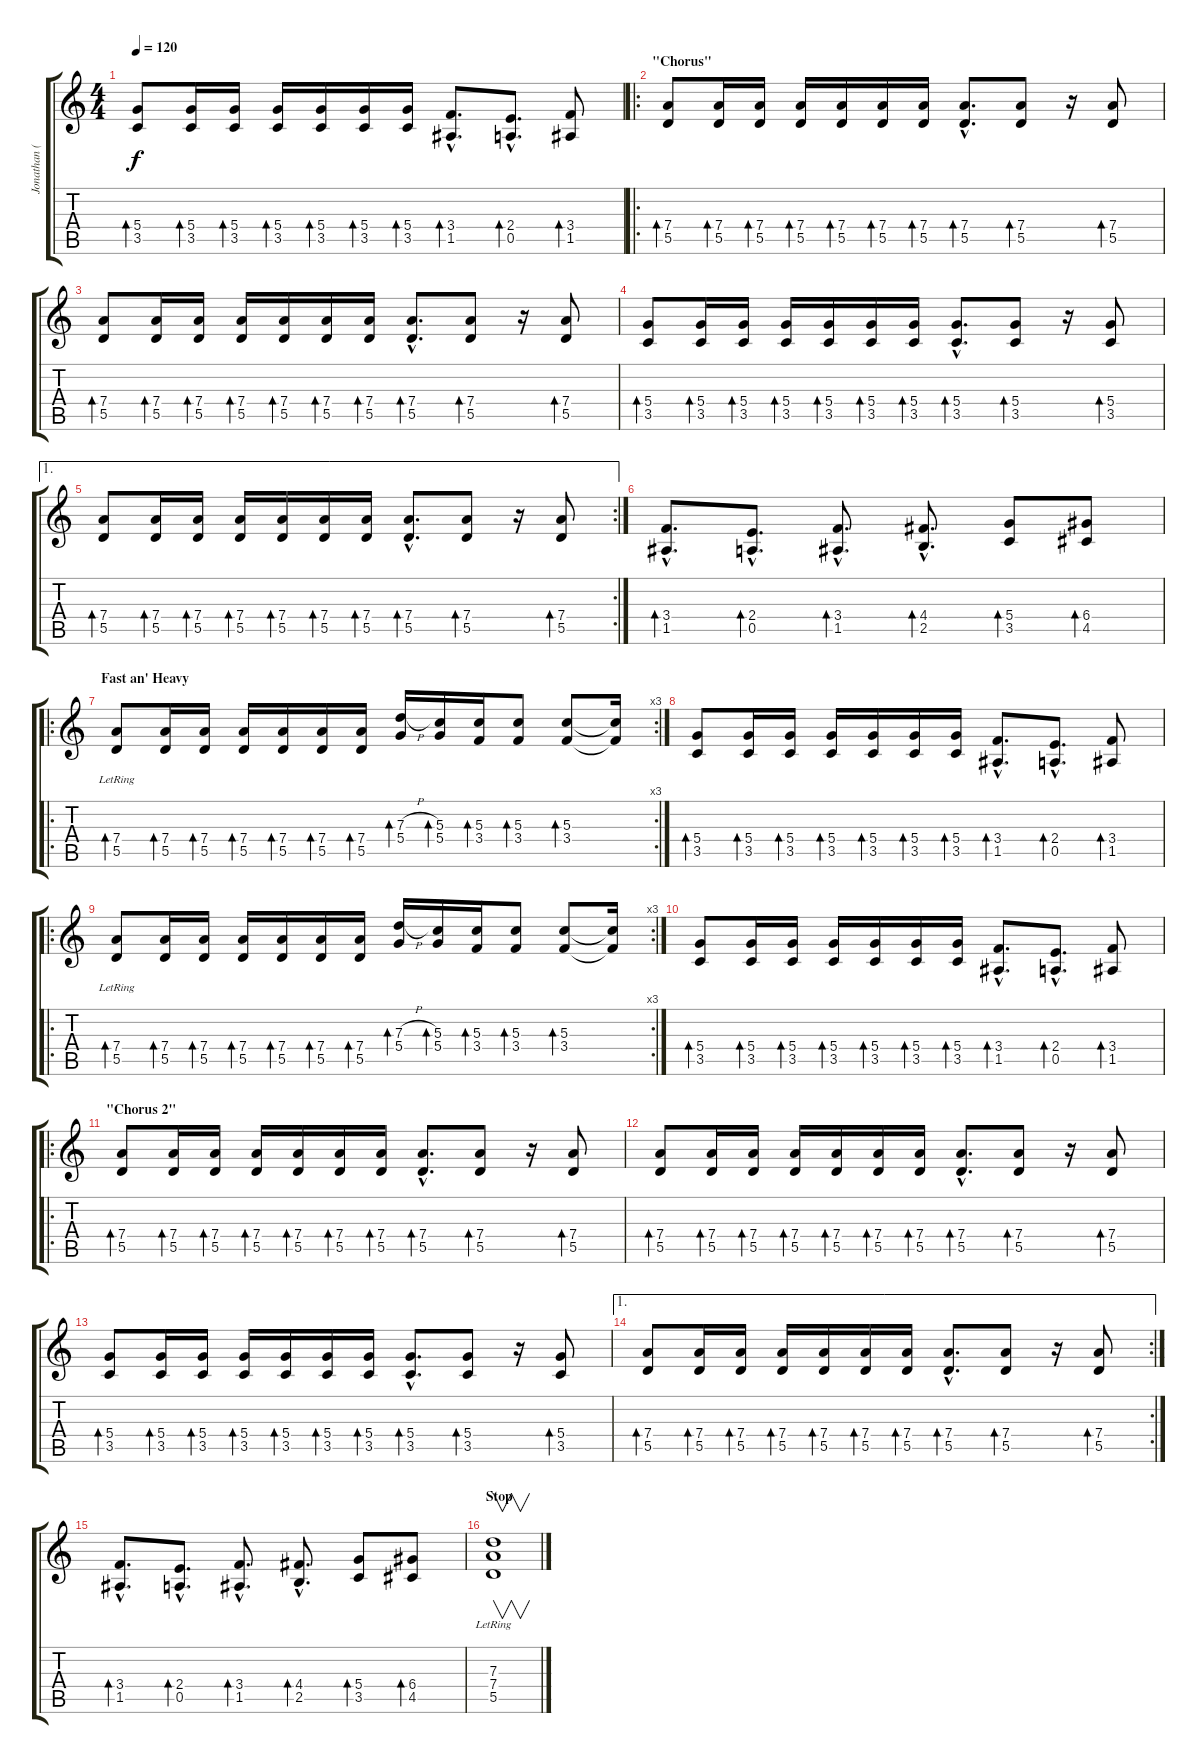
\track ("Jonathan (clean)" "Jonathan (") {instrument electricguitarmuted}
\staff {score tabs}
\tuning (E4 B3 G3 D3 A2 E2) {hide}
\ts (4 4)
\tempo 120
\clef g2
\ks c
(5.4 3.5).8{bd 60 dy f} (5.4 3.5).16{bd 60} (5.4 3.5).16{bd 60} (5.4 3.5).16{bd 60} (5.4 3.5).16{bd 60} (5.4 3.5).16{bd 60} (5.4 3.5).16{bd 60} (3.4{hac} 1.5{hac}).8{d bd 60} (2.4{hac} 0.5{hac}).8{d bd 60} (3.4 1.5).8{bd 60} |
\ro
\section ("" "\"Chorus\"")
(7.4 5.5).8{bd 60} (7.4 5.5).16{bd 60} (7.4 5.5).16{bd 60} (7.4 5.5).16{bd 60} (7.4 5.5).16{bd 60} (7.4 5.5).16{bd 60} (7.4 5.5).16{bd 60} (7.4{hac} 5.5{hac}).8{d bd 60} (7.4 5.5).8{bd 60} r.16 (7.4 5.5).8{bd 60} |
(7.4 5.5).8{bd 60} (7.4 5.5).16{bd 60} (7.4 5.5).16{bd 60} (7.4 5.5).16{bd 60} (7.4 5.5).16{bd 60} (7.4 5.5).16{bd 60} (7.4 5.5).16{bd 60} (7.4{hac} 5.5{hac}).8{d bd 60} (7.4 5.5).8{bd 60} r.16 (7.4 5.5).8{bd 60} |
(5.4 3.5).8{bd 60} (5.4 3.5).16{bd 60} (5.4 3.5).16{bd 60} (5.4 3.5).16{bd 60} (5.4 3.5).16{bd 60} (5.4 3.5).16{bd 60} (5.4 3.5).16{bd 60} (5.4{hac} 3.5{hac}).8{d bd 60} (5.4 3.5).8{bd 60} r.16 (5.4 3.5).8{bd 60} |
\ae 1
\rc 2
(7.4 5.5).8{bd 60} (7.4 5.5).16{bd 60} (7.4 5.5).16{bd 60} (7.4 5.5).16{bd 60} (7.4 5.5).16{bd 60} (7.4 5.5).16{bd 60} (7.4 5.5).16{bd 60} (7.4{hac} 5.5{hac}).8{d bd 60} (7.4 5.5).8{bd 60} r.16 (7.4 5.5).8{bd 60} |
(3.4{hac} 1.5{hac}).8{d bd 60} (2.4{hac} 0.5{hac}).8{d bd 60} (3.4{hac} 1.5{hac}).8{d bd 60} (4.4{hac} 2.5{hac}).8{d bd 60} (5.4 3.5).8{bd 60} (6.4 4.5).8{bd 60} |
\ro
\rc 3
\section ("" "Fast an' Heavy")
(7.4{lr} 5.5{lr}).8{bd 60} (7.4 5.5).16{bd 60} (7.4 5.5).16{bd 60} (7.4 5.5).16{bd 60} (7.4 5.5).16{bd 60} (7.4 5.5).16{bd 60} (7.4 5.5).16{bd 60} (7.3{h} 5.4).16{bd 60} (5.3 5.4).16{bd 60} (5.3 3.4).16{bd 60} (5.3 3.4).8{bd 60} (5.3 3.4).8{bd 60} (5.3{t} 3.4{t}).16 |
(5.4 3.5).8{bd 60} (5.4 3.5).16{bd 60} (5.4 3.5).16{bd 60} (5.4 3.5).16{bd 60} (5.4 3.5).16{bd 60} (5.4 3.5).16{bd 60} (5.4 3.5).16{bd 60} (3.4{hac} 1.5{hac}).8{d bd 60} (2.4{hac} 0.5{hac}).8{d bd 60} (3.4 1.5).8{bd 60} |
\ro
\rc 3
(7.4{lr} 5.5{lr}).8{bd 60} (7.4 5.5).16{bd 60} (7.4 5.5).16{bd 60} (7.4 5.5).16{bd 60} (7.4 5.5).16{bd 60} (7.4 5.5).16{bd 60} (7.4 5.5).16{bd 60} (7.3{h} 5.4).16{bd 60} (5.3 5.4).16{bd 60} (5.3 3.4).16{bd 60} (5.3 3.4).8{bd 60} (5.3 3.4).8{bd 60} (5.3{t} 3.4{t}).16 |
(5.4 3.5).8{bd 60} (5.4 3.5).16{bd 60} (5.4 3.5).16{bd 60} (5.4 3.5).16{bd 60} (5.4 3.5).16{bd 60} (5.4 3.5).16{bd 60} (5.4 3.5).16{bd 60} (3.4{hac} 1.5{hac}).8{d bd 60} (2.4{hac} 0.5{hac}).8{d bd 60} (3.4 1.5).8{bd 60} |
\ro
\section ("" "\"Chorus 2\"")
(7.4 5.5).8{bd 60} (7.4 5.5).16{bd 60} (7.4 5.5).16{bd 60} (7.4 5.5).16{bd 60} (7.4 5.5).16{bd 60} (7.4 5.5).16{bd 60} (7.4 5.5).16{bd 60} (7.4{hac} 5.5{hac}).8{d bd 60} (7.4 5.5).8{bd 60} r.16 (7.4 5.5).8{bd 60} |
(7.4 5.5).8{bd 60} (7.4 5.5).16{bd 60} (7.4 5.5).16{bd 60} (7.4 5.5).16{bd 60} (7.4 5.5).16{bd 60} (7.4 5.5).16{bd 60} (7.4 5.5).16{bd 60} (7.4{hac} 5.5{hac}).8{d bd 60} (7.4 5.5).8{bd 60} r.16 (7.4 5.5).8{bd 60} |
(5.4 3.5).8{bd 60} (5.4 3.5).16{bd 60} (5.4 3.5).16{bd 60} (5.4 3.5).16{bd 60} (5.4 3.5).16{bd 60} (5.4 3.5).16{bd 60} (5.4 3.5).16{bd 60} (5.4{hac} 3.5{hac}).8{d bd 60} (5.4 3.5).8{bd 60} r.16 (5.4 3.5).8{bd 60} |
\ae 1
\rc 2
(7.4 5.5).8{bd 60} (7.4 5.5).16{bd 60} (7.4 5.5).16{bd 60} (7.4 5.5).16{bd 60} (7.4 5.5).16{bd 60} (7.4 5.5).16{bd 60} (7.4 5.5).16{bd 60} (7.4{hac} 5.5{hac}).8{d bd 60} (7.4 5.5).8{bd 60} r.16 (7.4 5.5).8{bd 60} |
(3.4{hac} 1.5{hac}).8{d bd 60} (2.4{hac} 0.5{hac}).8{d bd 60} (3.4{hac} 1.5{hac}).8{d bd 60} (4.4{hac} 2.5{hac}).8{d bd 60} (5.4 3.5).8{bd 60} (6.4 4.5).8{bd 60} |
\section ("" "Stop")
(7.3{lr} 7.4 5.5).1{v}
